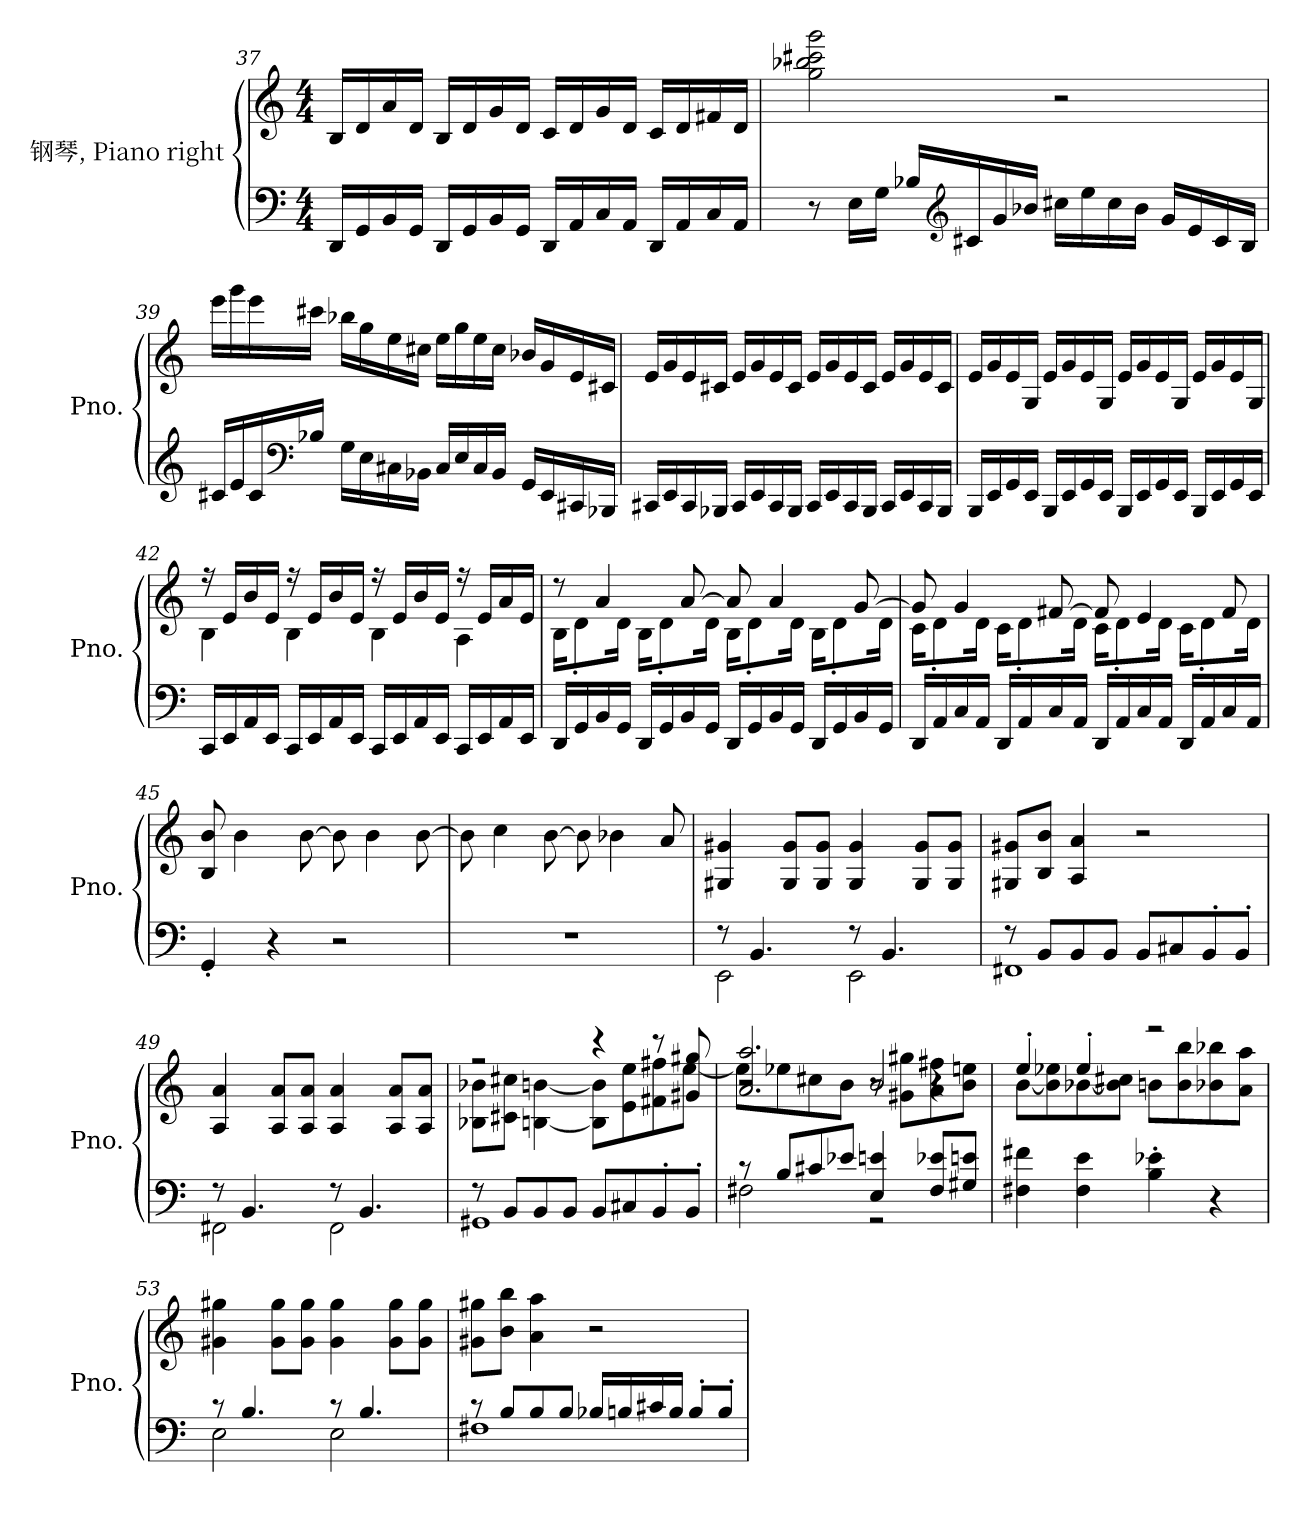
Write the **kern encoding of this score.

**kern	**kern
*part1	*part1
*staff2	*staff1
*I"钢琴, Piano right	*
*I'Pno.	*
*clefF4	*clefG2
*k[]	*k[]
*M4/4	*M4/4
=37	=37
16DD/LL	16B/LL
16GG/	16d/
16BB/	16a/
16GG/JJ	16d/JJ
16DD/LL	16B/LL
16GG/	16d/
16BB/	16g/
16GG/JJ	16d/JJ
16DD/LL	16c/LL
16AA/	16d/
16C/	16g/
*	*MM137
16AA/JJ	16d/JJ
*	*MM135
16DD/LL	16c/LL
16AA/	16d/
16C/	16f#X/
*	*MM120
16AA/JJ	16d/JJ
!!LO:LB:g=z
=38	=38
*	*MM131
8r	2gg\ 2bb-X\ 2ccc#X\ 2ggg\
16E\LL	.
16G\JJ	.
16B-X/LL	.
*clefG2	*
16c#X/	.
16g/	.
16b-X/JJ	.
16cc#X\LL	2r
16ee\	.
16cc#\	.
16b-\JJ	.
16g/LL	.
16e/	.
16c#/	.
16B-/JJ	.
=39	=39
*	*MM144
16c#X/LL	16eee\LL
16e/	16ggg\
16c#/	16eee\
*clefF4	*
16B-X/JJ	16ccc#X\JJ
16G\LL	16bb-X\LL
16E\	16gg\
16C#X\	16ee\
*	*MM136
16BB-X\JJ	16cc#X\JJ
*	*MM144
16C#/LL	16ee\LL
16E/	16gg\
16C#/	16ee\
16BB-/JJ	16cc#\JJ
16GG/LL	16b-X/LL
16EE/	16g/
16CC#X/	16e/
*	*MM137
16BBB-X/JJ	16c#X/JJ
!!LO:LB:g=z
=40	=40
*	*MM144
16CC#X/LL	16e/LL
16EE/	16g/
16CC#/	16e/
16BBB-X/JJ	16c#X/JJ
16CC#/LL	16e/LL
16EE/	16g/
16CC#/	16e/
16BBB-/JJ	16c#/JJ
*	*MM146
16CC#/LL	16e/LL
16EE/	16g/
16CC#/	16e/
16BBB-/JJ	16c#/JJ
16CC#/LL	16e/LL
16EE/	16g/
16CC#/	16e/
16BBB-/JJ	16c#/JJ
=41	=41
*	*MM148
16BBB/LL	16e/LL
16EE/	16g/
16GG/	16e/
16EE/JJ	16G/JJ
16BBB/LL	16e/LL
16EE/	16g/
16GG/	16e/
16EE/JJ	16G/JJ
16BBB/LL	16e/LL
16EE/	16g/
16GG/	16e/
16EE/JJ	16G/JJ
*	*MM149
16BBB/LL	16e/LL
*	*MM148
16EE/	16g/
16GG/	16e/
16EE/JJ	16G/JJ
!!LO:LB:g=z
=42	=42
*	*^
16CC/LL	16r	4B\
16EE/	16e/LL	.
16AA/	16b/	.
16EE/JJ	16e/JJ	.
16CC/LL	16r	4B\
16EE/	16e/LL	.
16AA/	16b/	.
16EE/JJ	16e/JJ	.
16CC/LL	16r	4B\
16EE/	16e/LL	.
16AA/	16b/	.
16EE/JJ	16e/JJ	.
16CC/LL	16r	4A\
16EE/	16e/LL	.
16AA/	16a/	.
16EE/JJ	16e/JJ	.
=43	=43	=43
*	*MM146	*
16DD/LL	8r	16B\KL
16GG/	.	8d'\
16BB/	4a/	.
16GG/JJ	.	16d\Jk
16DD/LL	.	16B\KL
16GG/	.	8d'\
16BB/	[8a/	.
16GG/JJ	.	16d\Jk
16DD/LL	8a/]	16B\KL
16GG/	.	8d'\
16BB/	4a/	.
*	*MM145	*
16GG/JJ	.	16d\Jk
16DD/LL	.	16B\KL
16GG/	.	8d'\
16BB/	[8g/	.
16GG/JJ	.	16d\Jk
!!LO:LB:g=z	!!
=44	=44	=44
*	*MM146	*
16DD/LL	8g/]	16c\KL
16AA/	.	8d'\
16C/	4g/	.
16AA/JJ	.	16d\Jk
16DD/LL	.	16c\KL
16AA/	.	8d'\
16C/	[8f#X/	.
16AA/JJ	.	16d\Jk
16DD/LL	8f#/]	16c\KL
*	*MM146	*
16AA/	.	8d'\
16C/	4e/	.
16AA/JJ	.	16d\Jk
16DD/LL	.	16c\KL
16AA/	.	8d'\
16C/	8f#/	.
16AA/JJ	.	16d\Jk
*	*v	*v
=45	=45
*	*MM118
4GG'/	8B/ 8b/
.	4b\
4r	.
.	[8b\
2r	8b\]
.	4b\
.	[8b\
=46	=46
1r	8b\]
.	4cc\
*	*MM116
.	[8b\
.	8b\]
.	4b-X\
*	*MM99
.	8a/
=47	=47
*	*MM116
*^	*
8r	2EE\	4G#X/ 4g#X/
4.BB/	.	.
.	.	8G#/ 8g#/L
.	.	8G#/ 8g#/J
8r	2EE\	4G#/ 4g#/
4.BB/	.	.
.	.	8G#/ 8g#/L
.	.	8G#/ 8g#/J
!!LO:LB:g=z
=48	=48	=48
*	*	*MM120
8r	1FF#X	8G#X/ 8g#X/L
8BB/L	.	8B/ 8b/J
*	*	*MM116
8BB/	.	4A/ 4a/
8BB/J	.	.
*	*	*MM118
8BB/L	.	2r
8C#X/	.	.
8BB'/	.	.
8BB'/J	.	.
=49	=49	=49
*	*	*MM116
8r	2FF#X\	4A/ 4a/
4.BB/	.	.
.	.	8A/ 8a/L
.	.	8A/ 8a/J
8r	2FF#\	4A/ 4a/
4.BB/	.	.
.	.	8A/ 8a/L
*	*	*MM113
.	.	8A/ 8a/J
=50	=50	=50
*	*	*MM120
*	*	*^
8r	1GG#X	2r	8B-X\ 8b-X\L
8BB/L	.	.	8c#X\ 8cc#X\J
*	*	*MM116	*
8BB/	.	.	[4Bn\ [4bn\
8BB/J	.	.	.
*	*	*MM118	*
8BB/L	.	4r	8B\] 8b\]L
*	*	*MM121	*
8C#X/	.	.	8e\ 8ee\
*	*	*MM117	*
8BB'/	.	8r	8f#X\ 8ff#X\
8BB'/J	.	8g#X/ 8gg#X/	[8ee\J
!!LO:PB:g=z
=51	=51	=51	=51
*	*	*	*^
8r	2F#X\	2.a/ 2.aa/	8ee\L]	2r
8B/L	.	.	8ee-X\	.
8c#X/	.	.	8cc#X\	.
8e-X/J	.	.	8b\J	.
4E/ 4en/	2r	.	8r	2b/
.	.	.	8g#X\ 8gg#X\L	.
8F#/ 8e-X/L	.	4r	8a\ 8ff#X\	.
*	*	*MM111	*	*
8G#X/ 8en/J	.	.	8b\ 8een\J	.
*v	*v	*	*	*
*	*v	*v	*v
=52	=52
*	*MM117
*	*^
4F#X\ 4f#X\	4ee'/	[8b\L
.	.	8b\] 8ee-X\
*	*MM115	*
4F#\ 4e\	4ee-'/	[8b-X\
.	.	8b-\] 8cc#X\J
*	*MM107	*
4B\' 4e-X\'	2r	8bn\L
*	*MM114	*
.	.	8b\ 8bb\
4r	.	8b-X\ 8bb-X\
.	.	8a\ 8aa\J
*	*v	*v
=53	=53
*	*MM116
*^	*
8r	2E\	4g#X\ 4gg#X\
4.B/	.	.
.	.	8g#\ 8gg#\L
.	.	8g#\ 8gg#\J
8r	2E\	4g#\ 4gg#\
4.B/	.	.
.	.	8g#\ 8gg#\L
.	.	8g#\ 8gg#\J
!!LO:LB:g=z
=54	=54	=54
*	*	*MM120
8r	1F#X	8g#X\ 8gg#X\L
8B/L	.	8b\ 8bb\J
*	*	*MM116
8B/	.	4a\ 4aa\
8B/J	.	.
*	*	*MM122
16B-X/LL	.	2r
16Bn/	.	.
16c#X/	.	.
16B/JJ	.	.
8B'/L	.	.
8B'/J	.	.
*v	*v	*
=	=
*-	*-
